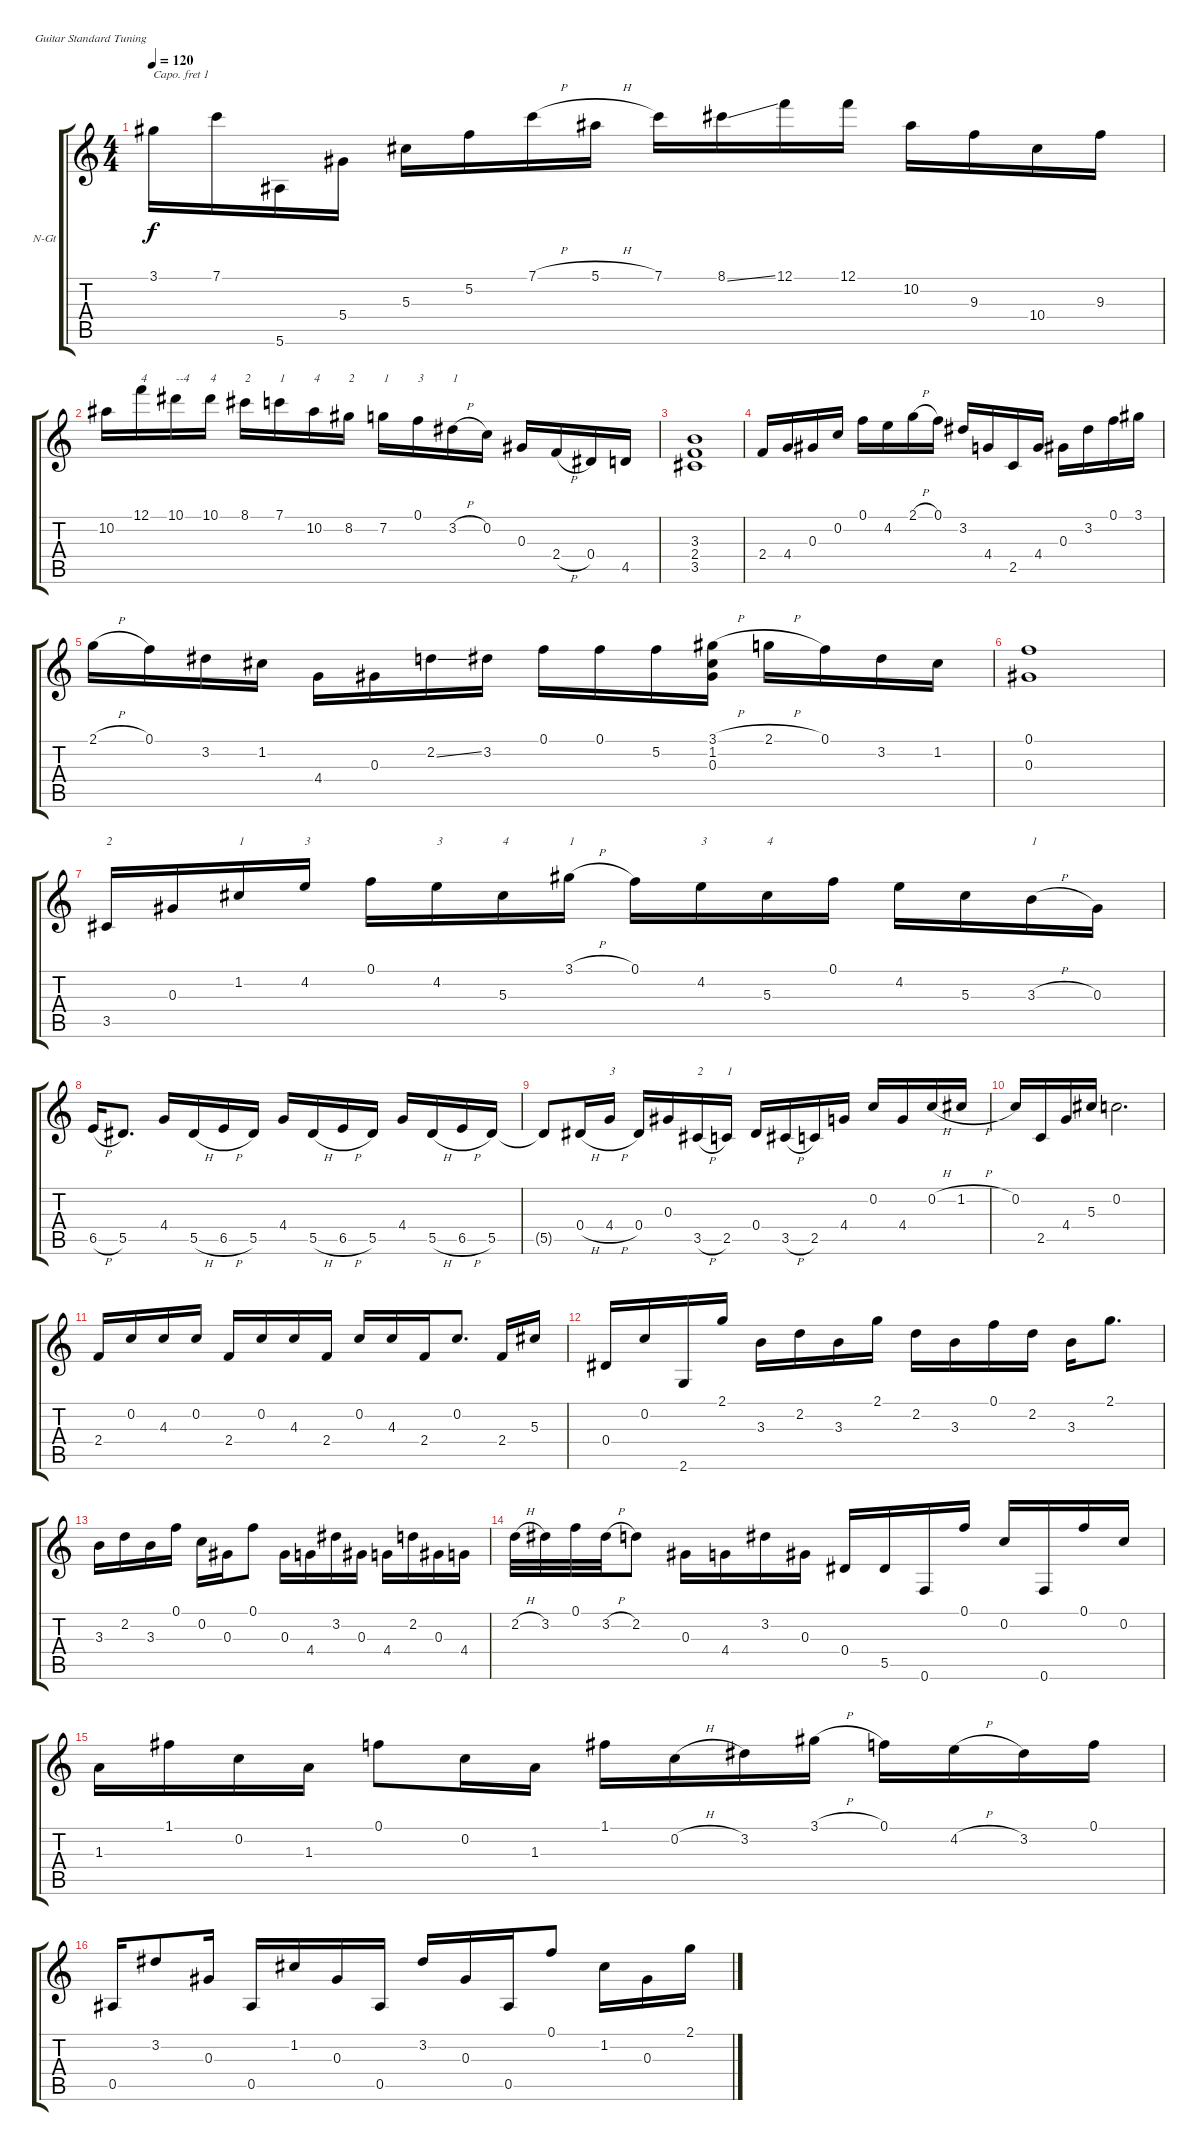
\bracketExtendMode groupsimilarinstruments
\firstSystemTrackNameOrientation horizontal
\otherSystemsTrackNameOrientation horizontal
\track ("" "N-Gt") {instrument acousticguitarnylon}
\staff {score tabs}
\capo 1
\tuning (E4 B3 G3 D3 A2 E2)
\ts (4 4)
\tempo 120
\clef g2
\ks c
3.1.16{dy f} 7.1.16 5.6.16 5.4.16 5.3.16 5.2.16 7.1{h}.16 5.1{h}.16 7.1.16 8.1{ss}.16 12.1.16 12.1.16 10.2.16 9.3.16 10.4.16 9.3.16 |
10.2.16 12.1.16{txt "4"} 10.1.16{txt "--4"} 10.1.16{txt "4"} 8.1.16{txt "2"} 7.1.16{txt "1"} 10.2.16{txt "4"} 8.2.16{txt "2"} 7.2.16{txt "1"} 0.1.16{txt "3"} 3.2{h}.16{txt "1"} 0.2.16 0.3.16 2.4{h}.16 0.4.16 4.5.16 |
(3.3 2.4 3.5).1 |
2.4.16 4.4.16 0.3.16 0.2.16 0.1.16 4.2.16 2.1{h}.16 0.1.16 3.2.16 4.4.16 2.5.16 4.4.16 0.3.16 3.2.16 0.1.16 3.1.16 |
2.1{h}.16 0.1.16 3.2.16 1.2.16 4.4.16 0.3.16 2.2{ss}.16 3.2.16 0.1.16 0.1.16 5.2.16 (3.1{h} 1.2 0.3).16 2.1{h}.16 0.1.16 3.2.16 1.2.16 |
(0.1 0.3).1 |
3.5.16{txt "2"} 0.3.16 1.2.16{txt "1"} 4.2.16{txt "3"} 0.1.16 4.2.16{txt "3"} 5.3.16{txt "4"} 3.1{h}.16{txt "1"} 0.1.16 4.2.16{txt "3"} 5.3.16{txt "4"} 0.1.16 4.2.16 5.3.16 3.3{h}.16{txt "1"} 0.3.16 |
6.5{h}.16 5.5.8{d} 4.4.16 5.5{h}.16 6.5{h}.16 5.5.16 4.4.16 5.5{h}.16 6.5{h}.16 5.5.16 4.4.16 5.5{h}.16 6.5{h}.16 5.5.16 |
5.5{t}.8 0.4{h}.16 4.4{h}.16{txt "3"} 0.4.16 0.3.16 3.5{h}.16{txt "2"} 2.5.16{txt "1"} 0.4.16 3.5{h}.16 2.5.16 4.4.16 0.2.16 4.4.16 0.2{h}.16 1.2{h}.16 |
0.2.16 2.5.16 4.4.16 5.3.16 0.2.2{d} |
2.4.16 0.2.16 4.3.16 0.2.16 2.4.16 0.2.16 4.3.16 2.4.16 0.2.16 4.3.16 2.4.16 0.2.8{d} 2.4.16 5.3.16 |
0.4.16 0.2.16 2.6.16 2.1.16 3.3.16 2.2.16 3.3.16 2.1.16 2.2.16 3.3.16 0.1.16 2.2.16 3.3.16 2.1.8{d} |
3.3.16 2.2.16 3.3.16 0.1.16 0.2.16 0.3.16 0.1.8 0.3.16 4.4.16 3.2.16 0.3.16 4.4.16 2.2.16 0.3.16 4.4.16 |
2.2{h}.32 3.2.32 0.1.32 3.2{h}.32 2.2.8 0.3.16 4.4.16 3.2.16 0.3.16 0.4.16 5.5.16 0.6.16 0.1.16 0.2.16 0.6.16 0.1.16 0.2.16 |
1.3.16 1.1.16 0.2.16 1.3.16 0.1.8 0.2.16 1.3.16 1.1.16 0.2{h}.16 3.2.16 3.1{h}.16 0.1.16 4.2{h}.16 3.2.16 0.1.16 |
0.5.16 3.2.8 0.3.16 0.5.16 1.2.16 0.3.16 0.5.16 3.2.16 0.3.16 0.5.16 0.1.8 1.2.16 0.3.16 2.1.16
